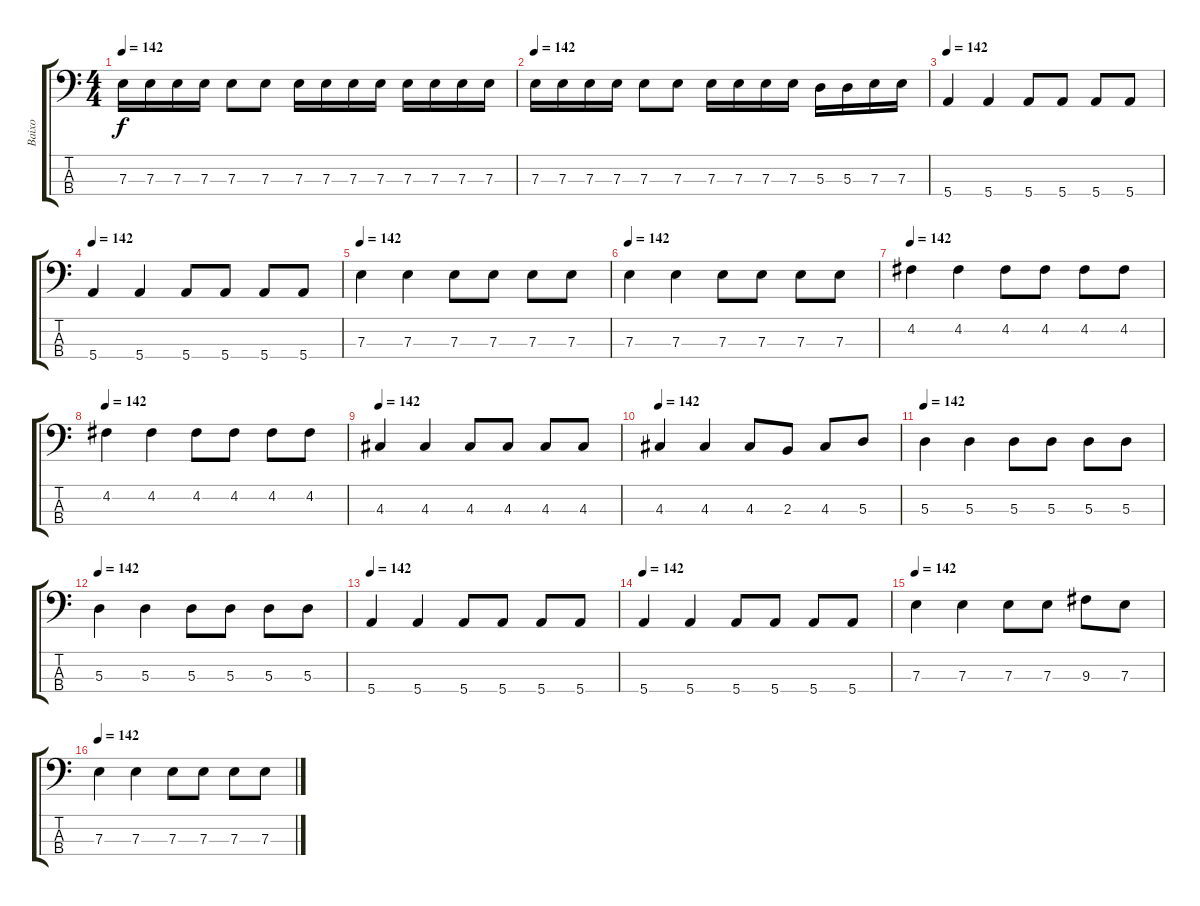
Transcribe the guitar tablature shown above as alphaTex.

\track ("Baixo" "Baixo") {instrument electricbasspick}
\staff {score tabs}
\tuning (G2 D2 A1 E1) {hide}
\ts (4 4)
\tempo 142
\clef f4
\ks c
7.3.16{dy f} 7.3.16 7.3.16 7.3.16 7.3.8 7.3.8 7.3.16 7.3.16 7.3.16 7.3.16 7.3.16 7.3.16 7.3.16 7.3.16 |
\tempo 142
7.3.16 7.3.16 7.3.16 7.3.16 7.3.8 7.3.8 7.3.16 7.3.16 7.3.16 7.3.16 5.3.16 5.3.16 7.3.16 7.3.16 |
\tempo 142
5.4.4 5.4.4 5.4.8 5.4.8 5.4.8 5.4.8 |
\tempo 142
5.4.4 5.4.4 5.4.8 5.4.8 5.4.8 5.4.8 |
\tempo 142
7.3.4 7.3.4 7.3.8 7.3.8 7.3.8 7.3.8 |
\tempo 142
7.3.4 7.3.4 7.3.8 7.3.8 7.3.8 7.3.8 |
\tempo 142
4.2.4 4.2.4 4.2.8 4.2.8 4.2.8 4.2.8 |
\tempo 142
4.2.4 4.2.4 4.2.8 4.2.8 4.2.8 4.2.8 |
\tempo 142
4.3.4 4.3.4 4.3.8 4.3.8 4.3.8 4.3.8 |
\tempo 142
4.3.4 4.3.4 4.3.8 2.3.8 4.3.8 5.3.8 |
\tempo 142
5.3.4 5.3.4 5.3.8 5.3.8 5.3.8 5.3.8 |
\tempo 142
5.3.4 5.3.4 5.3.8 5.3.8 5.3.8 5.3.8 |
\tempo 142
5.4.4 5.4.4 5.4.8 5.4.8 5.4.8 5.4.8 |
\tempo 142
5.4.4 5.4.4 5.4.8 5.4.8 5.4.8 5.4.8 |
\tempo 142
7.3.4 7.3.4 7.3.8 7.3.8 9.3.8 7.3.8 |
\tempo 142
7.3.4 7.3.4 7.3.8 7.3.8 7.3.8 7.3.8
